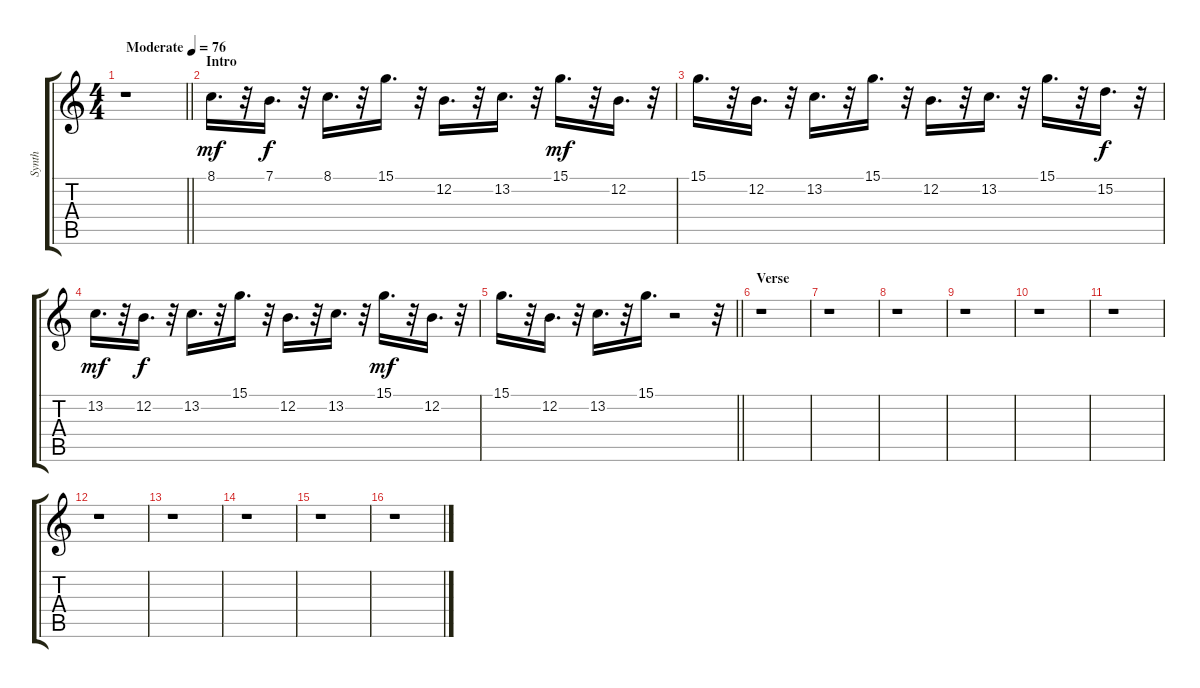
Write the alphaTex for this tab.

\track ("Synth" "Synth") {instrument fx5brightness}
\staff {score tabs}
\tuning (E4 B3 G3 D3 A2 E2) {hide}
\ts (4 4)
\tempo (76 "Moderate")
\clef g2
\barLineRight lightlight
\ks c
r.1{dy mf instrument fx5brightness} |
\section ("" "Intro")
8.1.16{d} r.32 7.1.16{d dy f} r.32 8.1.16{d} r.32 15.1.16{d} r.32 12.2.16{d} r.32 13.2.16{d} r.32 15.1.16{d dy mf} r.32 12.2.16{d} r.32 |
15.1.16{d} r.32 12.2.16{d} r.32 13.2.16{d} r.32 15.1.16{d} r.32 12.2.16{d} r.32 13.2.16{d} r.32 15.1.16{d} r.32 15.2.16{d dy f} r.32 |
13.2.16{d dy mf} r.32 12.2.16{d dy f} r.32 13.2.16{d} r.32 15.1.16{d} r.32 12.2.16{d} r.32 13.2.16{d} r.32 15.1.16{d dy mf} r.32 12.2.16{d} r.32 |
\barLineRight lightlight
15.1.16{d} r.32 12.2.16{d} r.32 13.2.16{d} r.32 15.1.16{d} r.2 r.32 |
\section ("" "Verse")
r.1 |
r.1 |
r.1 |
r.1 |
r.1 |
r.1 |
r.1 |
r.1 |
r.1 |
r.1 |
r.1
